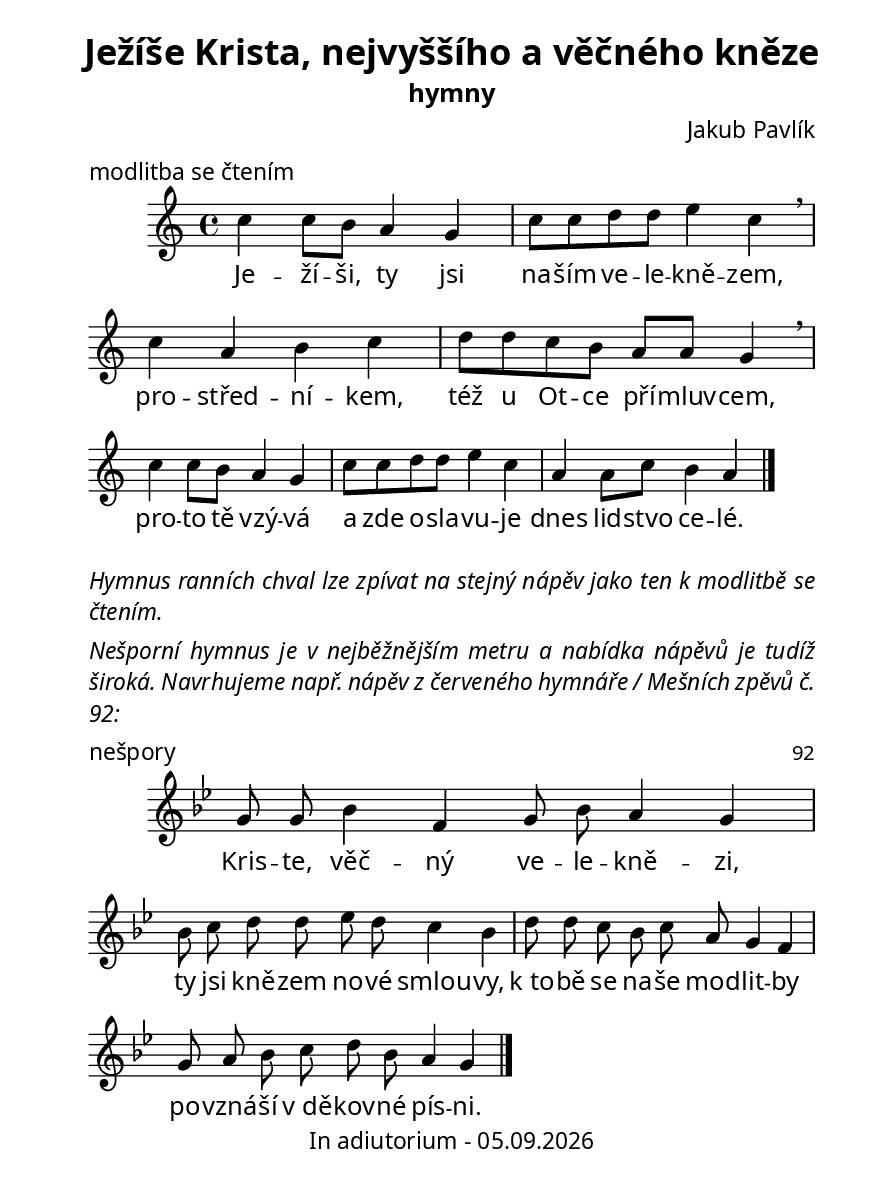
\version "2.19.32"

\include "../spolecne/nadpisy.ly"
\include "../spolecne/tiraz.ly"
\include "../spolecne/layout.ly"

\header {
  title = "Ježíše Krista, nejvyššího a věčného kněze"
  subtitle = "hymny"
  composer = "Jakub Pavlík"
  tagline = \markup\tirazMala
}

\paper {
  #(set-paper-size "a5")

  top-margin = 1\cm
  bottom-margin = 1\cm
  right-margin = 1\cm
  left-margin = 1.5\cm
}

notime = {
  \override Score.TimeSignature #'stencil = ##f
  \cadenzaOn
}

\score {
  \relative c'' {
    \key c \major
    c4 c8 b a4 g c8 c d d e4 c \breathe \break
    c4 a b c d8 d c b a a g4 \breathe \break
    c4 c8 b a4 g c8 c d d e4 c
    \key a \minor
    a4 a8 c b4 a \bar "|."
  }
  \addlyrics {
    Je -- ží -- ši, ty jsi na -- ším ve -- le -- kně -- zem,
    pro -- střed -- ní -- kem, též u Ot -- ce pří -- mluv -- cem,
    pro -- to tě vzý -- vá a zde o -- sla -- vu -- je
    dnes lid -- stvo ce -- lé.
  }
  \header {
    quid = "hymnus"
    modus = ""
    id = ""
    piece = "modlitba se čtením"
  }
}

\markup\justify\italic{
  Hymnus ranních chval lze zpívat na stejný nápěv jako ten
  k modlitbě se čtením.
}

\markup\justify\italic{
  Nešporní hymnus je v nejběžnějším metru a nabídka nápěvů je tudíž
  široká. Navrhujeme např. nápěv z červeného hymnáře / Mešních zpěvů
  č. 92:
}

\score {
  \relative c'' {
    \key g \minor
    \notime
    g8 g bes4 f g8 bes a4 g \bar "|"
    bes8 c d d es d c4 bes \bar "|"
    d8 d c bes c a g4 f \bar "|"
    g8 a bes c d bes a4 g \bar "|."
  }
  \addlyrics {
    Kris -- te, věč -- ný ve -- le -- kně -- zi,
    ty jsi kně -- zem no -- vé smlou -- vy,
    k_to -- bě se na -- še mod -- lit -- by
    po -- vzná -- ší v_dě -- kov -- né pís -- ni.
  }
  \header {
    quid = "hymnus"
    fons_externus = "92" % číslo nápěvu podle MZ
    modus = ""
    id = ""
    piece = "nešpory"
  }
}